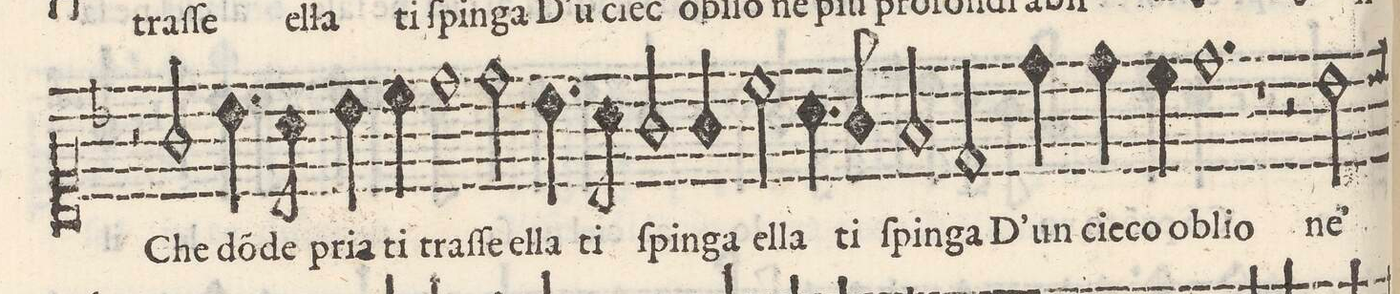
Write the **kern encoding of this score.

**kern	**text
*I"CANTO	*
*clefC1	*
*k[b-]	*
*met(C)	*
*M2/1	*
2r	.
2g/	Che
=28-	=28-
4.b-\	do(n)-
8a\	-de
4b-\	pria
4cc\	ti
1dd	traſ-
=29-	=29-
2dd\	ſe e-
4.b-\	-lla
8a\	ti
2g/	ſpin-
4g/	-ga
2cc\	el-
=30-	=30-
4.a\	-la
8g/	ti
2f/	ſpin-
2d/	-ga
4dd\	D'un
=31-	=31-
4dd\	cie-
4cc\	co o-
1.dd	-blio
=32-	=32-
1r	.
2r	.
2b-\	ne'
=33-	=33-
*-	*-
